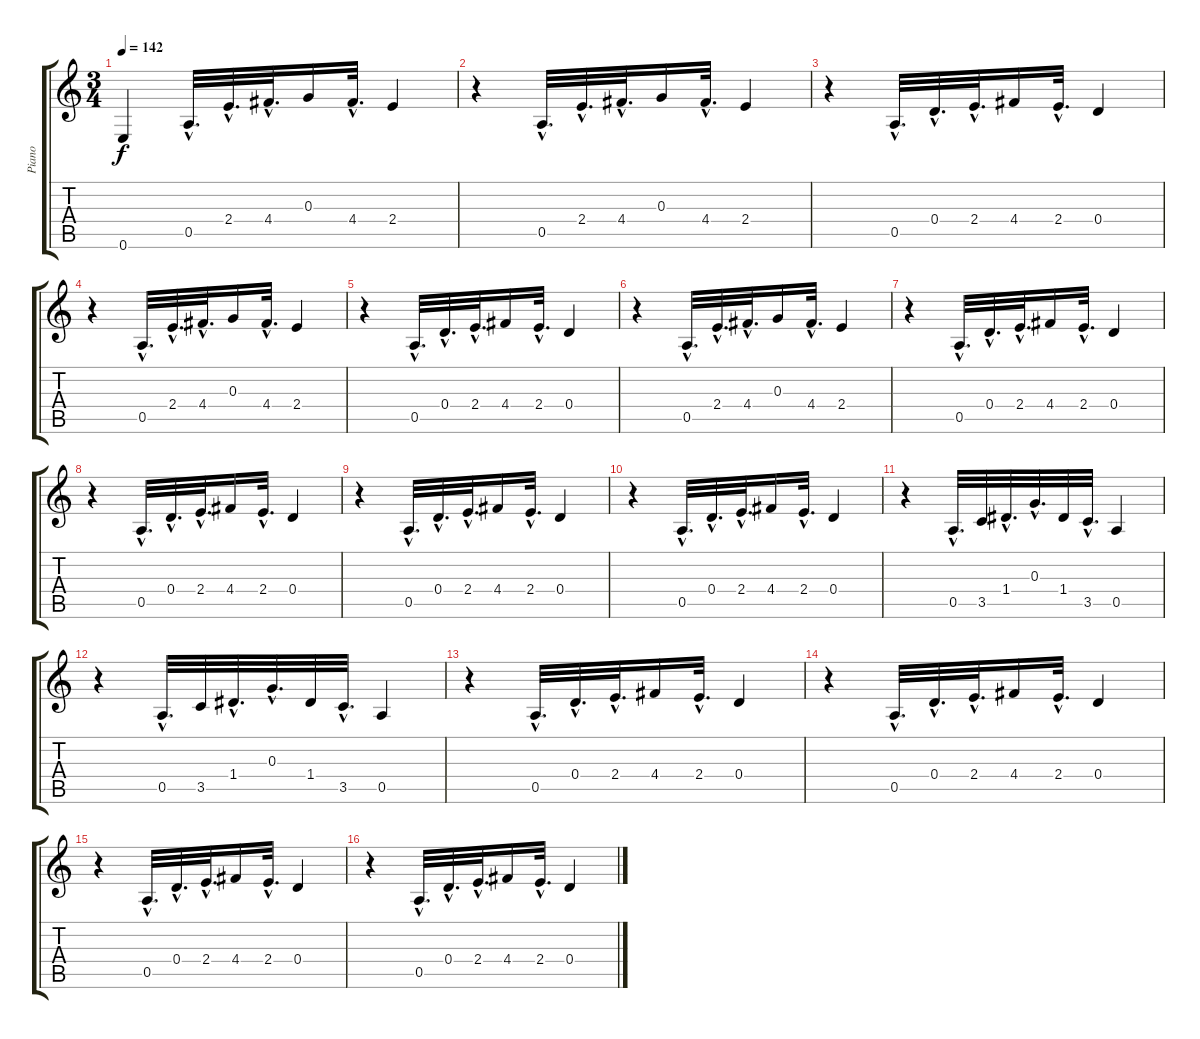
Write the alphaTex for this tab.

\track ("Piano         " "Piano     ") {instrument acousticguitarnylon}
\staff {score tabs}
\tuning (E4 B3 G3 D3 A2 E2) {hide}
\ts (3 4)
\tempo 142
\clef g2
\ks c
0.6.4{dy f} 0.5{hac}.32{d} 2.4{hac}.32{d} 4.4{hac}.32{d} 0.3.16 4.4{hac}.32{d} 2.4.4 |
r.4 0.5{hac}.32{d} 2.4{hac}.32{d} 4.4{hac}.32{d} 0.3.16 4.4{hac}.32{d} 2.4.4 |
r.4 0.5{hac}.32{d} 0.4{hac}.32{d} 2.4{hac}.32{d} 4.4.16 2.4{hac}.32{d} 0.4.4 |
r.4 0.5{hac}.32{d} 2.4{hac}.32{d} 4.4{hac}.32{d} 0.3.16 4.4{hac}.32{d} 2.4.4 |
r.4 0.5{hac}.32{d} 0.4{hac}.32{d} 2.4{hac}.32{d} 4.4.16 2.4{hac}.32{d} 0.4.4 |
r.4 0.5{hac}.32{d} 2.4{hac}.32{d} 4.4{hac}.32{d} 0.3.16 4.4{hac}.32{d} 2.4.4 |
r.4 0.5{hac}.32{d} 0.4{hac}.32{d} 2.4{hac}.32{d} 4.4.16 2.4{hac}.32{d} 0.4.4 |
r.4 0.5{hac}.32{d} 0.4{hac}.32{d} 2.4{hac}.32{d} 4.4.16 2.4{hac}.32{d} 0.4.4 |
r.4 0.5{hac}.32{d} 0.4{hac}.32{d} 2.4{hac}.32{d} 4.4.16 2.4{hac}.32{d} 0.4.4 |
r.4 0.5{hac}.32{d} 0.4{hac}.32{d} 2.4{hac}.32{d} 4.4.16 2.4{hac}.32{d} 0.4.4 |
r.4 0.5{hac}.32{d} 3.5.32 1.4{hac}.32{d} 0.3{hac}.32{d} 1.4.32 3.5{hac}.32{d} 0.5.4 |
r.4 0.5{hac}.32{d} 3.5.32 1.4{hac}.32{d} 0.3{hac}.32{d} 1.4.32 3.5{hac}.32{d} 0.5.4 |
r.4 0.5{hac}.32{d} 0.4{hac}.32{d} 2.4{hac}.32{d} 4.4.16 2.4{hac}.32{d} 0.4.4 |
r.4 0.5{hac}.32{d} 0.4{hac}.32{d} 2.4{hac}.32{d} 4.4.16 2.4{hac}.32{d} 0.4.4 |
r.4 0.5{hac}.32{d} 0.4{hac}.32{d} 2.4{hac}.32{d} 4.4.16 2.4{hac}.32{d} 0.4.4 |
r.4 0.5{hac}.32{d} 0.4{hac}.32{d} 2.4{hac}.32{d} 4.4.16 2.4{hac}.32{d} 0.4.4
